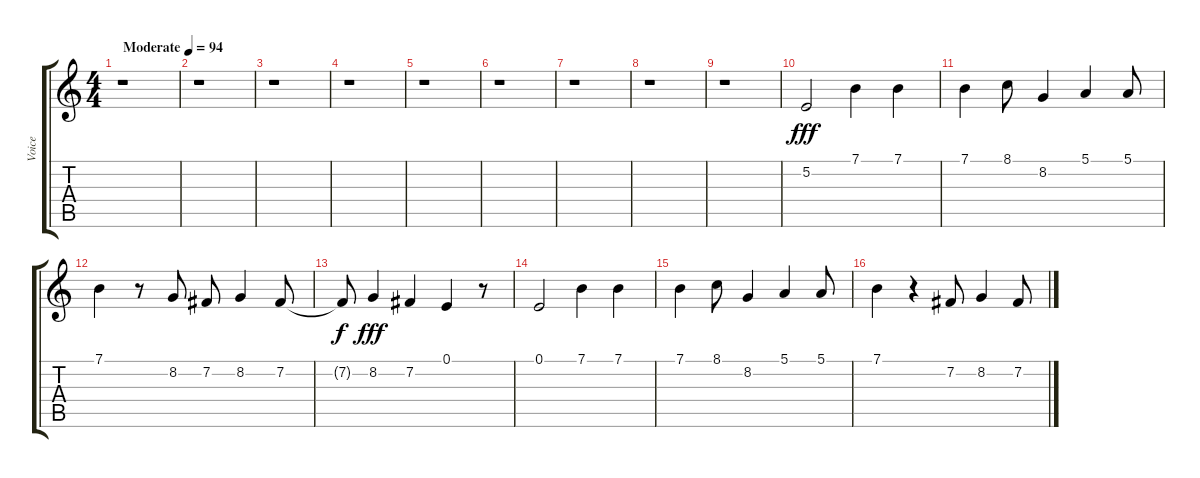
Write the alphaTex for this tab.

\track ("Voice" "Voice") {instrument lead3calliope}
\staff {score tabs}
\tuning (E4 B3 G3 D3 A2 E2) {hide}
\ts (4 4)
\tempo (94 "Moderate")
\clef g2
\ks c
r.1{dy fff instrument lead3calliope} |
r.1 |
r.1 |
r.1 |
r.1 |
r.1 |
r.1 |
r.1 |
r.1 |
5.2.2 7.1.4 7.1.4 |
7.1.4 8.1.8 8.2.4 5.1.4 5.1.8 |
7.1.4 r.8 8.2.8 7.2.8 8.2.4 7.2.8 |
7.2{t}.8{dy f} 8.2.4{dy fff} 7.2.4 0.1.4 r.8 |
0.1.2 7.1.4 7.1.4 |
7.1.4 8.1.8 8.2.4 5.1.4 5.1.8 |
7.1.4 r.4 7.2.8 8.2.4 7.2.8
